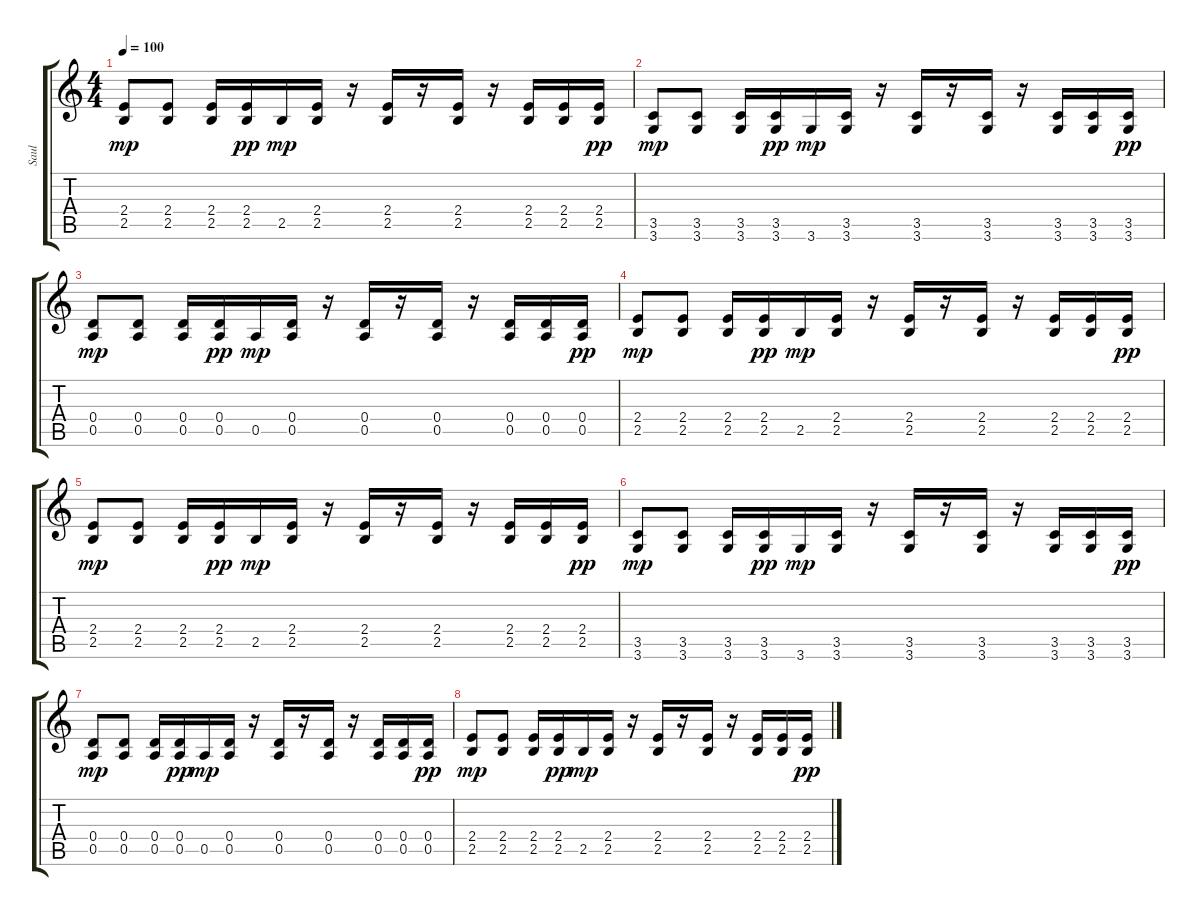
\track ("Saul" "Saul") {instrument acousticguitarsteel}
\staff {score tabs}
\tuning (E4 B3 G3 D3 A2 E2) {hide}
\ts (4 4)
\tempo 100
\clef g2
\ks c
(2.4 2.5).8{dy mp} (2.4 2.5).8 (2.4 2.5).16 (2.4 2.5).16{dy pp} 2.5.16{dy mp} (2.4 2.5).16 r.16 (2.4 2.5).16 r.16 (2.4 2.5).16 r.16 (2.4 2.5).16 (2.4 2.5).16 (2.4 2.5).16{dy pp} |
(3.5 3.6).8{dy mp} (3.5 3.6).8 (3.5 3.6).16 (3.5 3.6).16{dy pp} 3.6.16{dy mp} (3.5 3.6).16 r.16 (3.5 3.6).16 r.16 (3.5 3.6).16 r.16 (3.5 3.6).16 (3.5 3.6).16 (3.5 3.6).16{dy pp} |
(0.4 0.5).8{dy mp} (0.4 0.5).8 (0.4 0.5).16 (0.4 0.5).16{dy pp} 0.5.16{dy mp} (0.4 0.5).16 r.16 (0.4 0.5).16 r.16 (0.4 0.5).16 r.16 (0.4 0.5).16 (0.4 0.5).16 (0.4 0.5).16{dy pp} |
(2.4 2.5).8{dy mp} (2.4 2.5).8 (2.4 2.5).16 (2.4 2.5).16{dy pp} 2.5.16{dy mp} (2.4 2.5).16 r.16 (2.4 2.5).16 r.16 (2.4 2.5).16 r.16 (2.4 2.5).16 (2.4 2.5).16 (2.4 2.5).16{dy pp} |
(2.4 2.5).8{dy mp} (2.4 2.5).8 (2.4 2.5).16 (2.4 2.5).16{dy pp} 2.5.16{dy mp} (2.4 2.5).16 r.16 (2.4 2.5).16 r.16 (2.4 2.5).16 r.16 (2.4 2.5).16 (2.4 2.5).16 (2.4 2.5).16{dy pp} |
(3.5 3.6).8{dy mp volume 0} (3.5 3.6).8 (3.5 3.6).16 (3.5 3.6).16{dy pp} 3.6.16{dy mp} (3.5 3.6).16 r.16 (3.5 3.6).16 r.16 (3.5 3.6).16 r.16 (3.5 3.6).16 (3.5 3.6).16 (3.5 3.6).16{dy pp} |
(0.4 0.5).8{dy mp} (0.4 0.5).8 (0.4 0.5).16 (0.4 0.5).16{dy pp} 0.5.16{dy mp} (0.4 0.5).16 r.16 (0.4 0.5).16 r.16 (0.4 0.5).16 r.16 (0.4 0.5).16 (0.4 0.5).16 (0.4 0.5).16{dy pp} |
(2.4 2.5).8{dy mp} (2.4 2.5).8 (2.4 2.5).16 (2.4 2.5).16{dy pp} 2.5.16{dy mp} (2.4 2.5).16 r.16 (2.4 2.5).16 r.16 (2.4 2.5).16 r.16 (2.4 2.5).16 (2.4 2.5).16 (2.4 2.5).16{dy pp}
